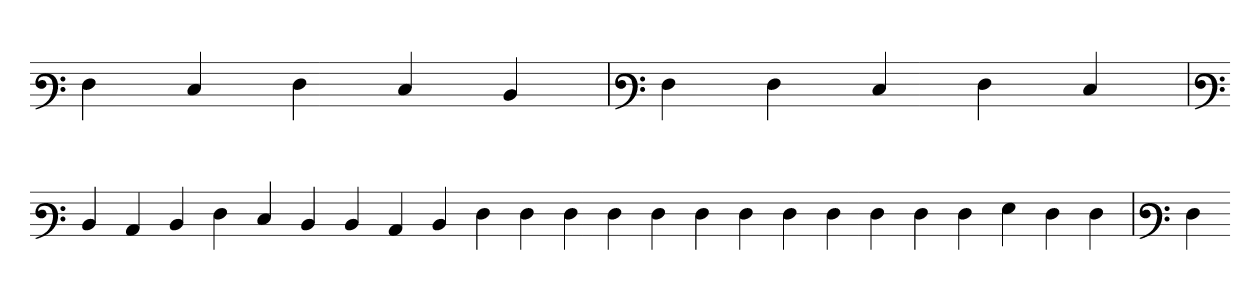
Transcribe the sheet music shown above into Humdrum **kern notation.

**kern
*part1
*staff1
*clefF3
=
4F
4E
4F
4E
4D
=`
*clefF3
4F
4F
4E
4F
4E
=`
*clefF3
4D
4C
4D
4F
4E
4D
4D
4C
4D
4F
4F
4F
4F
4F
4F
4F
4F
4F
4F
4F
4F
4G
4F
4F
=
*clefF3
4F
=-
*-
